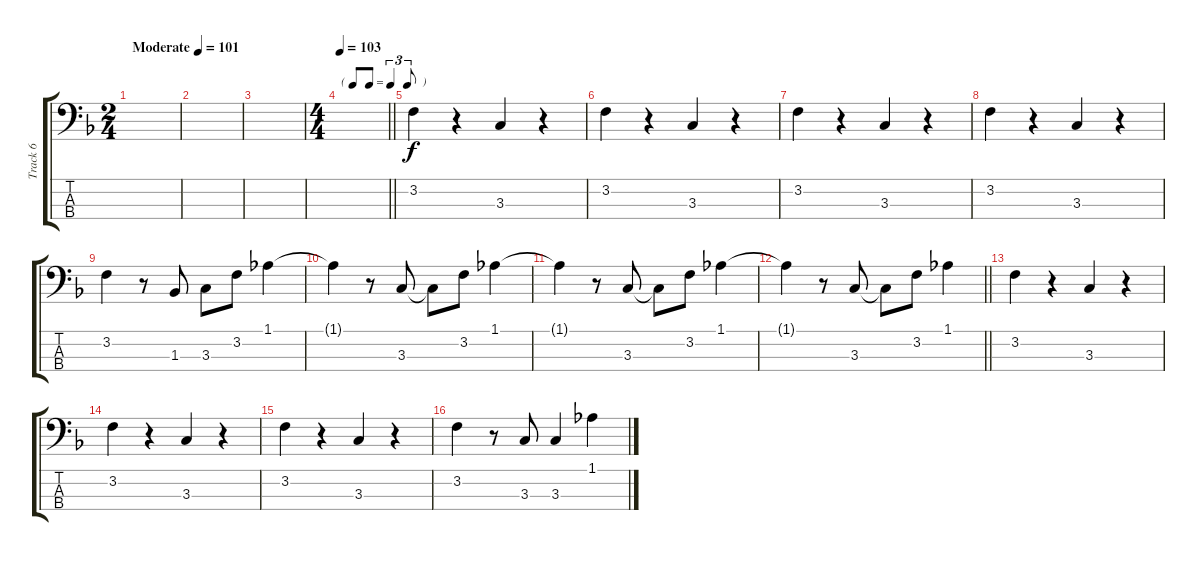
\track ("Track 6" "Track 6") {instrument electricbassfinger}
\staff {score tabs}
\tuning (G2 D2 A1 E1) {hide}
\ts (2 4)
\tempo (101 "Moderate")
\tempo 93
\tempo (101 "Moderate")
\clef f4
\ks f
|
|
|
\ts (4 4)
\tf triplet8th
\tempo 103
\barLineRight lightlight
|
3.2.4 r.4 3.3.4 r.4 |
3.2.4 r.4 3.3.4 r.4 |
3.2.4 r.4 3.3.4 r.4 |
3.2.4 r.4 3.3.4 r.4 |
3.2.4 r.8 1.3.8 3.3.8 3.2.8 1.1.4 |
1.1{t}.4 r.8 3.3.8 3.3{t}.8 3.2.8 1.1.4 |
1.1{t}.4 r.8 3.3.8 3.3{t}.8 3.2.8 1.1.4 |
\barLineRight lightlight
1.1{t}.4 r.8 3.3.8 3.3{t}.8 3.2.8 1.1.4 |
3.2.4 r.4 3.3.4 r.4 |
3.2.4 r.4 3.3.4 r.4 |
3.2.4 r.4 3.3.4 r.4 |
3.2.4 r.8 3.3.8 3.3.4 1.1.4
